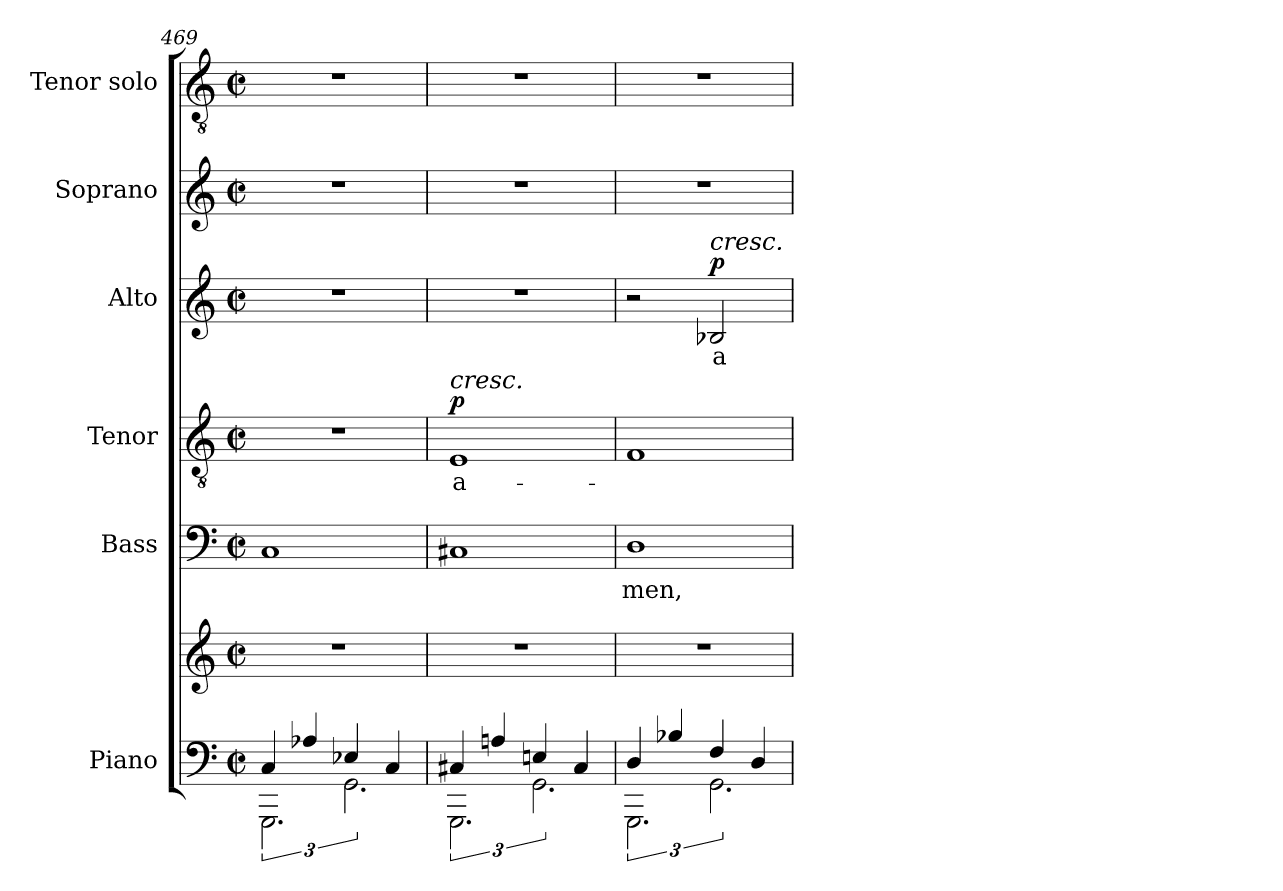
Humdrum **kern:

**kern	**kern	**kern	**text	**kern	**text	**dynam	**kern	**text	**dynam	**kern	**kern
*part6	*part6	*part5	*part5	*part4	*part4	*part4	*part3	*part3	*part3	*part2	*part1
*staff7	*staff6	*staff5	*staff5	*staff4	*staff4	*staff4	*staff3	*staff3	*staff3	*staff2	*staff1
*I"Piano	*	*I"Bass	*	*I"Tenor	*	*	*I"Alto	*	*	*I"Soprano	*I"Tenor solo
*I'Pno.	*	*I'B.	*	*I'T.	*	*	*I'A.	*	*	*I'S.	*I'T.s
*clefF4	*clefG2	*clefF4	*	*clefGv2	*	*	*clefG2	*	*	*clefG2	*clefGv2
*k[]	*k[]	*k[]	*	*k[]	*	*	*k[]	*	*	*k[]	*k[]
*M2/2	*M2/2	*M2/2	*	*M2/2	*	*	*M2/2	*	*	*M2/2	*M2/2
*met(c|)	*met(c|)	*met(c|)	*	*met(c|)	*	*	*met(c|)	*	*	*met(c|)	*met(c|)
=469	=469	=469	=469	=469	=469	=469	=469	=469	=469	=469	=469
*^	*	*	*	*	*	*	*	*	*	*	*
4C/	3.GGG	1r	1C	.	1r	.	.	1r	.	.	1r	1r
4A-X/	.	.	.	.	.	.	.	.	.	.	.	.
4E-X/	3.GG	.	.	.	.	.	.	.	.	.	.	.
4C/	.	.	.	.	.	.	.	.	.	.	.	.
=470	=470	=470	=470	=470	=470	=470	=470	=470	=470	=470	=470	=470
!	!	!	!	!	!LO:TX:a:i:t=cresc.	!	!	!	!	!	!	!
!	!	!	!	!	!	!LO:LY:b	!LO:DY:a	!	!	!	!	!
4C#X/	3.GGG	1r	1C#X	.	1E	a-	p	1r	.	.	1r	1r
4An/	.	.	.	.	.	.	.	.	.	.	.	.
4En/	3.GG	.	.	.	.	.	.	.	.	.	.	.
4C#/	.	.	.	.	.	.	.	.	.	.	.	.
=471	=471	=471	=471	=471	=471	=471	=471	=471	=471	=471	=471	=471
!	!	!	!	!LO:LY:b	!	!	!	!	!	!	!	!
4D/	3.GGG	1r	1D	-men,	1F	.	.	2r	.	.	1r	1r
4B-X/	.	.	.	.	.	.	.	.	.	.	.	.
!	!	!	!	!	!	!	!	!LO:TX:a:i:t=cresc.	!	!	!	!
!	!	!	!	!	!	!	!	!	!LO:LY:b	!LO:DY:a	!	!
4F/	3.GG	.	.	.	.	.	.	2B-X/	a-	p	.	.
4D/	.	.	.	.	.	.	.	.	.	.	.	.
*v	*v	*	*	*	*	*	*	*	*	*	*	*
=	=	=	=	=	=	=	=	=	=	=	=
*-	*-	*-	*-	*-	*-	*-	*-	*-	*-	*-	*-
